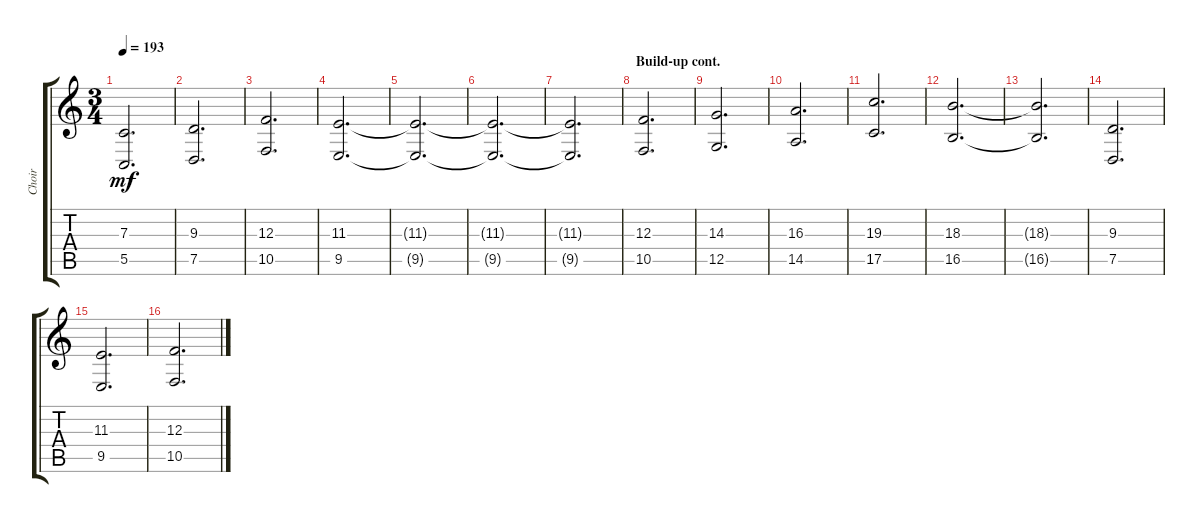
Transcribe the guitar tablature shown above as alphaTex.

\track ("Choir" "Choir") {instrument choiraahs}
\staff {score tabs}
\tuning (D4 A3 F3 C3 G2 C2) {hide}
\ts (3 4)
\tempo 193
\clef g2
\ks c
(7.3 5.5).2{d dy mf} |
(9.3 7.5).2{d} |
(12.3 10.5).2{d} |
(11.3 9.5).2{d} |
(11.3{t} 9.5{t}).2{d} |
(11.3{t} 9.5{t}).2{d} |
(11.3{t} 9.5{t}).2{d} |
\section ("" "Build-up cont.")
(12.3 10.5).2{d} |
(14.3 12.5).2{d} |
(16.3 14.5).2{d} |
(19.3 17.5).2{d} |
(18.3 16.5).2{d} |
(18.3{t} 16.5{t}).2{d} |
(9.3 7.5).2{d} |
(11.3 9.5).2{d} |
(12.3 10.5).2{d}
